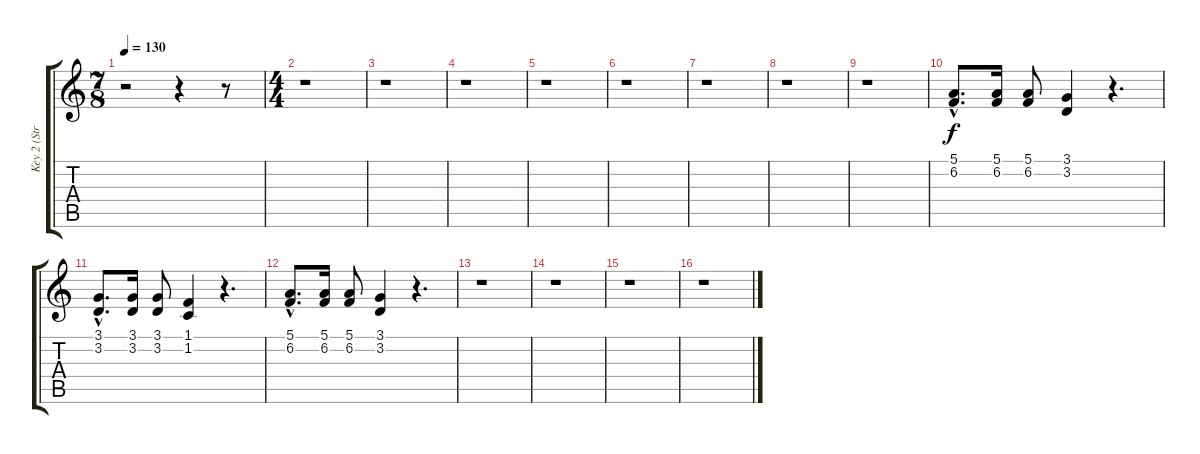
\track ("Key 2 (String Ensemble 1)" "Key 2 (Str") {instrument stringensemble1}
\staff {score tabs}
\tuning (E4 B3 G3 D3 A2 E2) {hide}
\ts (7 8)
\tempo 130
\clef g2
\ks c
r.2{dy f} r.4 r.8 |
\ts (4 4)
r.1 |
r.1 |
r.1 |
r.1 |
r.1 |
r.1 |
r.1 |
r.1 |
(5.1{hac} 6.2{hac}).8{d} (5.1 6.2).16 (5.1 6.2).8 (3.1 3.2).4 r.4{d} |
(3.1{hac} 3.2{hac}).8{d} (3.1 3.2).16 (3.1 3.2).8 (1.1 1.2).4 r.4{d} |
(5.1{hac} 6.2{hac}).8{d} (5.1 6.2).16 (5.1 6.2).8 (3.1 3.2).4 r.4{d} |
r.1 |
r.1 |
r.1 |
r.1
